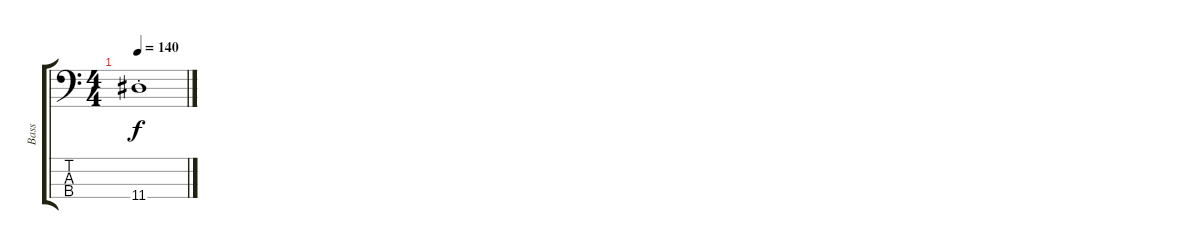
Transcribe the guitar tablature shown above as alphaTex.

\track ("Bass" "Bass") {instrument electricbasspick}
\staff {score tabs}
\tuning (G2 D2 A1 E1) {hide}
\ts (4 4)
\tempo 140
\clef f4
\ks c
11.4{st}.1{dy f}
